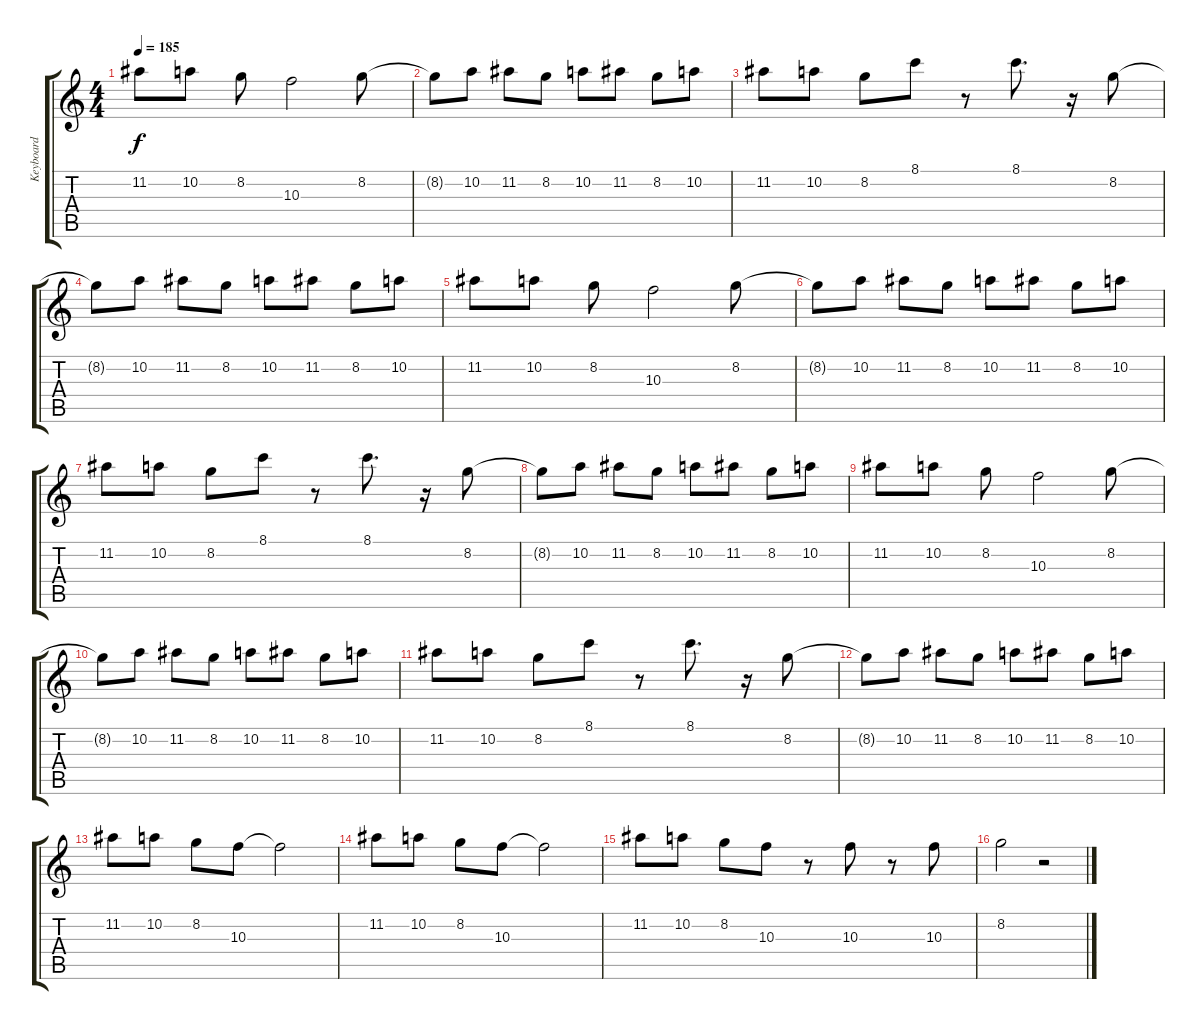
\track ("Keyboard" "Keyboard") {instrument electricguitarclean}
\staff {score tabs}
\tuning (E4 B3 G3 D3 A2 E2) {hide}
\ts (4 4)
\tempo 185
\clef g2
\ks c
11.2.8{dy f} 10.2.8 8.2.8 10.3.2 8.2.8 |
8.2{t}.8 10.2.8 11.2.8 8.2.8 10.2.8 11.2.8 8.2.8 10.2.8 |
11.2.8 10.2.8 8.2.8 8.1.8 r.8 8.1.8{d} r.16 8.2.8 |
8.2{t}.8 10.2.8 11.2.8 8.2.8 10.2.8 11.2.8 8.2.8 10.2.8 |
11.2.8 10.2.8 8.2.8 10.3.2 8.2.8 |
8.2{t}.8 10.2.8 11.2.8 8.2.8 10.2.8 11.2.8 8.2.8 10.2.8 |
11.2.8 10.2.8 8.2.8 8.1.8 r.8 8.1.8{d} r.16 8.2.8 |
8.2{t}.8 10.2.8 11.2.8 8.2.8 10.2.8 11.2.8 8.2.8 10.2.8 |
11.2.8 10.2.8 8.2.8 10.3.2 8.2.8 |
8.2{t}.8 10.2.8 11.2.8 8.2.8 10.2.8 11.2.8 8.2.8 10.2.8 |
11.2.8 10.2.8 8.2.8 8.1.8 r.8 8.1.8{d} r.16 8.2.8 |
8.2{t}.8 10.2.8 11.2.8 8.2.8 10.2.8 11.2.8 8.2.8 10.2.8 |
11.2.8 10.2.8 8.2.8 10.3.8 10.3{t}.2 |
11.2.8 10.2.8 8.2.8 10.3.8 10.3{t}.2 |
11.2.8 10.2.8 8.2.8 10.3.8 r.8 10.3.8 r.8 10.3.8 |
8.2.2 r.2
